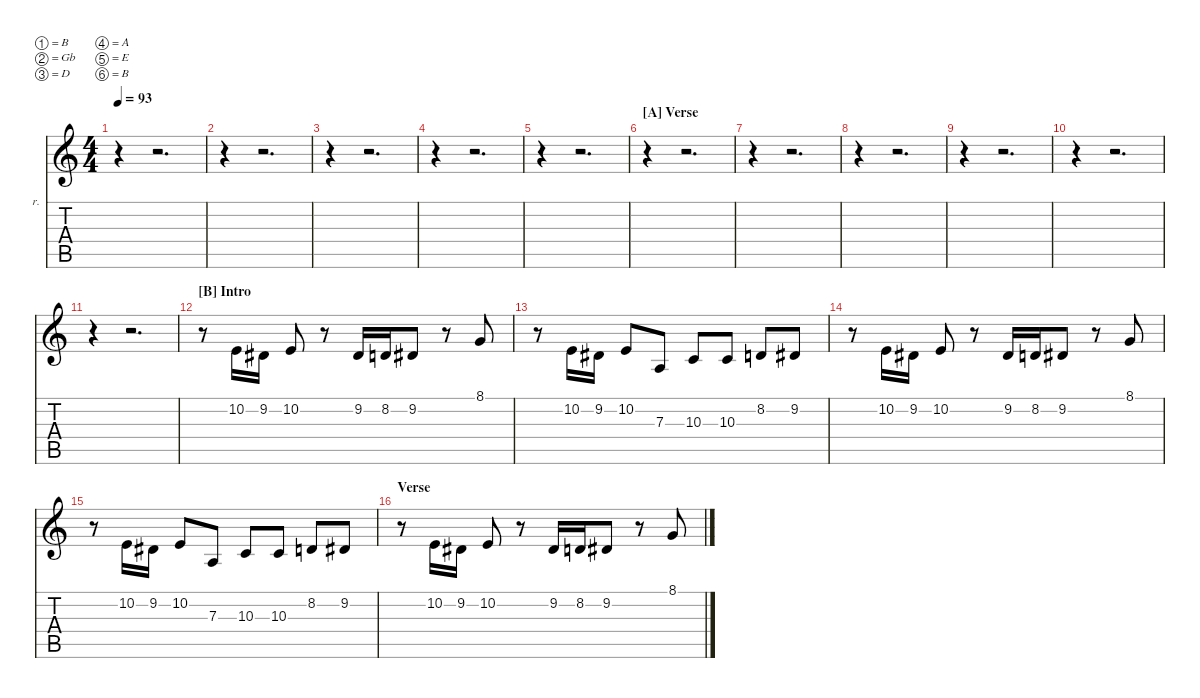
\defaultSystemsLayout 4
\hideDynamics
\bracketExtendMode nobrackets
\firstSystemTrackNameOrientation horizontal
\otherSystemsTrackNameOrientation horizontal
\track ("2nd Vocals" "r.") {solo instrument synthvoice}
\staff {score tabs}
\tuning (B3 Gb3 D3 A2 E2 B1)
\ts (4 4)
\scale
1.11235
\tempo 93
\accidentals auto
\clef g2
\ottava regular
\simile none
\ks c
r.4{dy f beam Down} r.2{d beam Down} |
\scale
0.990621 r.4{beam Down} r.2{d beam Down} |
\scale
0.948516 r.4{beam Down} r.2{d beam Down} |
\scale
0.948516 r.4{beam Down} r.2{d beam Down} |
\scale
1.09919 r.4{beam Down} r.2{d beam Down} |
\section ("A" "Verse")
\scale
0.977463 r.4{beam Down} r.2{d beam Down} |
\scale
0.945884 r.4{beam Down} r.2{d beam Down} |
\scale
0.977463 r.4{beam Down} r.2{d beam Down} |
\scale
1.06761 r.4{beam Down} r.2{d beam Down} |
\scale
1.09129 r.4{beam Down} r.2{d beam Down} |
\scale
0.969568 r.4{beam Down} r.2{d beam Down} |
\section ("B" "Intro")
\scale
0.969568 r.8{beam Down} 10.2.16{beam Up} 9.2{acc #}.16{beam Up} 10.2.8{beam Up} r.8{beam Up} 9.2{acc #}.16{beam Up} 8.2.16{beam Up} 9.2{acc #}.8{beam Up} r.8{beam Up} 8.1.8{beam Up} |
\scale
0.969568 r.8{beam Down} 10.2.16{beam Up} 9.2{acc #}.16{beam Up} 10.2.8{beam Up} 7.3.8{beam Up} 10.3.8{beam Up} 10.3.8{beam Up} 8.2.8{beam Up} 9.2{acc #}.8{beam Up} |
\scale
1.09129 r.8{beam Down} 10.2.16{beam Up} 9.2{acc #}.16{beam Up} 10.2.8{beam Up} r.8{beam Up} 9.2{acc #}.16{beam Up} 8.2.16{beam Up} 9.2{acc #}.8{beam Up} r.8{beam Up} 8.1.8{beam Up} |
\scale
0.969568 r.8{beam Down} 10.2.16{beam Up} 9.2{acc #}.16{beam Up} 10.2.8{beam Up} 7.3.8{beam Up} 10.3.8{beam Up} 10.3.8{beam Up} 8.2.8{beam Up} 9.2{acc #}.8{beam Up} |
\section ("" "Verse")
\scale
0.969568 r.8{beam Down} 10.2.16{beam Up} 9.2{acc #}.16{beam Up} 10.2.8{beam Up} r.8{beam Up} 9.2{acc #}.16{beam Up} 8.2.16{beam Up} 9.2{acc #}.8{beam Up} r.8{beam Up} 8.1.8{beam Up}
